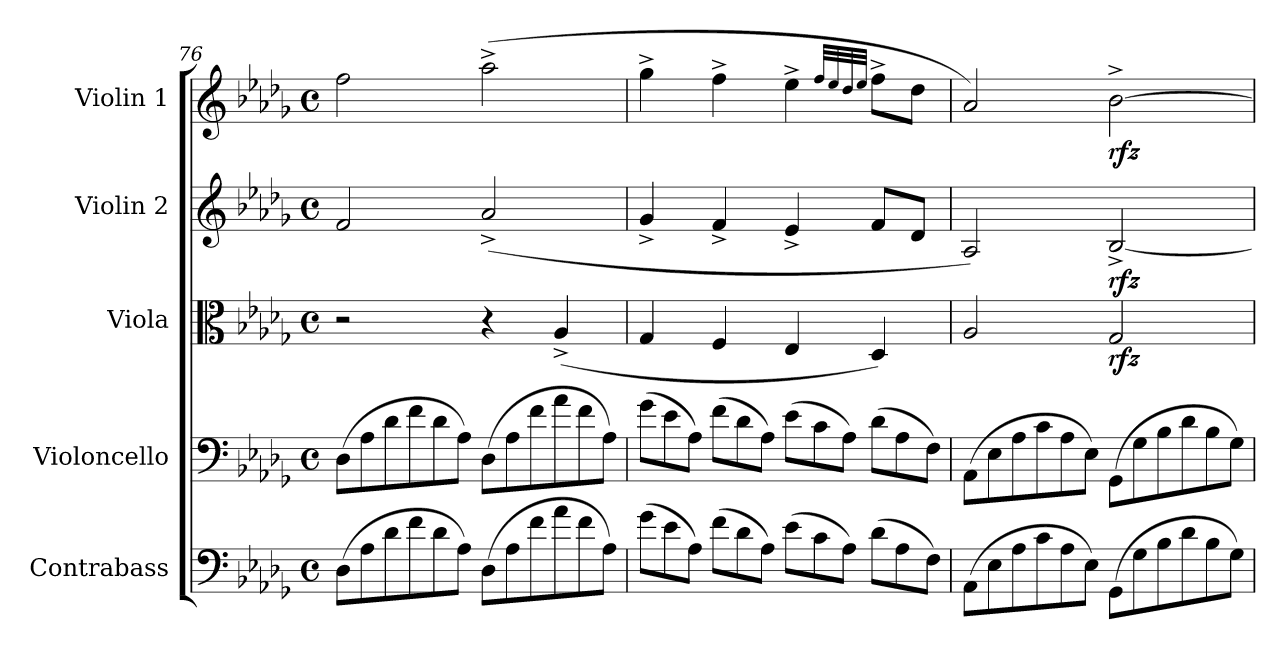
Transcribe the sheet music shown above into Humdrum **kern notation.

**kern	**kern	**kern	**dynam	**kern	**dynam	**kern	**dynam
*part5	*part4	*part3	*part3	*part2	*part2	*part1	*part1
*staff5	*staff4	*staff3	*staff3	*staff2	*staff2	*staff1	*staff1
*I"Contrabass	*I"Violoncello	*I"Viola	*	*I"Violin 2	*	*I"Violin 1	*
*I'Cb.	*I'Vc.	*I'Vla.	*	*I'Vln.	*	*I'Vln.	*
!!LO:LB:g=z
*clefF4	*clefF4	*clefC3	*	*clefG2	*	*clefG2	*
*ITrd7c12	*	*	*	*	*	*	*
*k[b-e-a-d-g-]	*k[b-e-a-d-g-]	*k[b-e-a-d-g-]	*	*k[b-e-a-d-g-]	*	*k[b-e-a-d-g-]	*
*M4/4	*M4/4	*M4/4	*	*M4/4	*	*M4/4	*
*met(c)	*met(c)	*met(c)	*	*met(c)	*	*met(c)	*
*Xtuplet	*Xtuplet	*	*	*	*	*	*
=76	=76	=76	=76	=76	=76	=76	=76
(12DD-\L	(12D-\L	2r	.	2f/	.	2ff\	.
12AA-\	12A-\	.	.	.	.	.	.
12D-\	12d-\	.	.	.	.	.	.
12F\	12f\	.	.	.	.	.	.
12D-\	12d-\	.	.	.	.	.	.
12AA-\J)	12A-\J)	.	.	.	.	.	.
(12DD-\L	(12D-\L	4r	.	(2a-^/	.	(2aa-^\	.
12AA-\	12A-\	.	.	.	.	.	.
12F\	12f\	.	.	.	.	.	.
12A-\	12a-\	(4A-^/	.	.	.	.	.
12F\	12f\	.	.	.	.	.	.
12AA-\J)	12A-\J)	.	.	.	.	.	.
=77	=77	=77	=77	=77	=77	=77	=77
(>12G-\L	(>12g-\L	4G-/	.	4g-^/	.	4gg-^\	.
12E-\	12e-\	.	.	.	.	.	.
12AA-\J)	12A-\J)	.	.	.	.	.	.
(>12F\L	(>12f\L	4F/	.	4f^/	.	4ff^\	.
12D-\	12d-\	.	.	.	.	.	.
12AA-\J)	12A-\J)	.	.	.	.	.	.
(>12E-\L	(>12e-\L	4E-/	.	4e-^/	.	4ee-^\	.
12C\	12c\	.	.	.	.	.	.
12AA-\J)	12A-\J)	.	.	.	.	.	.
.	.	.	.	.	.	32qff/LLL	.
.	.	.	.	.	.	32qee-/	.
.	.	.	.	.	.	32qdd-/	.
.	.	.	.	.	.	32qee-/JJJ	.
(>12D-\L	(>12d-\L	4D-/)	.	8f/L	.	8ff^\L	.
12AA-\	12A-\	.	.	.	.	.	.
.	.	.	.	8d-/J	.	8dd-\J	.
12FF\J)	12F\J)	.	.	.	.	.	.
=78	=78	=78	=78	=78	=78	=78	=78
(12AAA-\L	(12AA-\L	2A-/	.	2A-/)	.	2a-/)	.
12EE-\	12E-\	.	.	.	.	.	.
12AA-\	12A-\	.	.	.	.	.	.
12C\	12c\	.	.	.	.	.	.
12AA-\	12A-\	.	.	.	.	.	.
12EE-\J)	12E-\J)	.	.	.	.	.	.
!	!	!	!LO:DY:b	!	!LO:DY:b	!	!LO:DY:b
(12GGG-\L	(12GG-\L	2G-/	rfz	[2B-^/	rfz	[2b-^\	rfz
12GG-\	12G-\	.	.	.	.	.	.
12BB-\	12B-\	.	.	.	.	.	.
12D-\	12d-\	.	.	.	.	.	.
12BB-\	12B-\	.	.	.	.	.	.
12GG-\J)	12G-\J)	.	.	.	.	.	.
=	=	=	=	=	=	=	=
*-	*-	*-	*-	*-	*-	*-	*-
